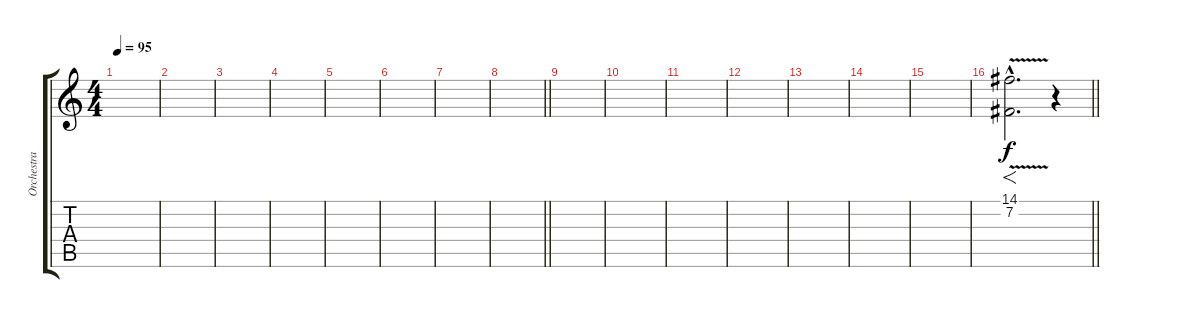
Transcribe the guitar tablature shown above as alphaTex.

\track ("Orchestra fills" "Orchestra ") {instrument stringensemble1}
\staff {score tabs}
\tuning (E4 B3 G3 D3 A2 E2) {hide}
\ts (4 4)
\tempo 95
\clef g2
\ks c
|
|
|
|
|
|
|
\barLineRight lightlight
|
|
|
|
|
|
|
|
\barLineRight lightlight
(14.1{v hac} 7.2{v hac}).2{f d} r.4
